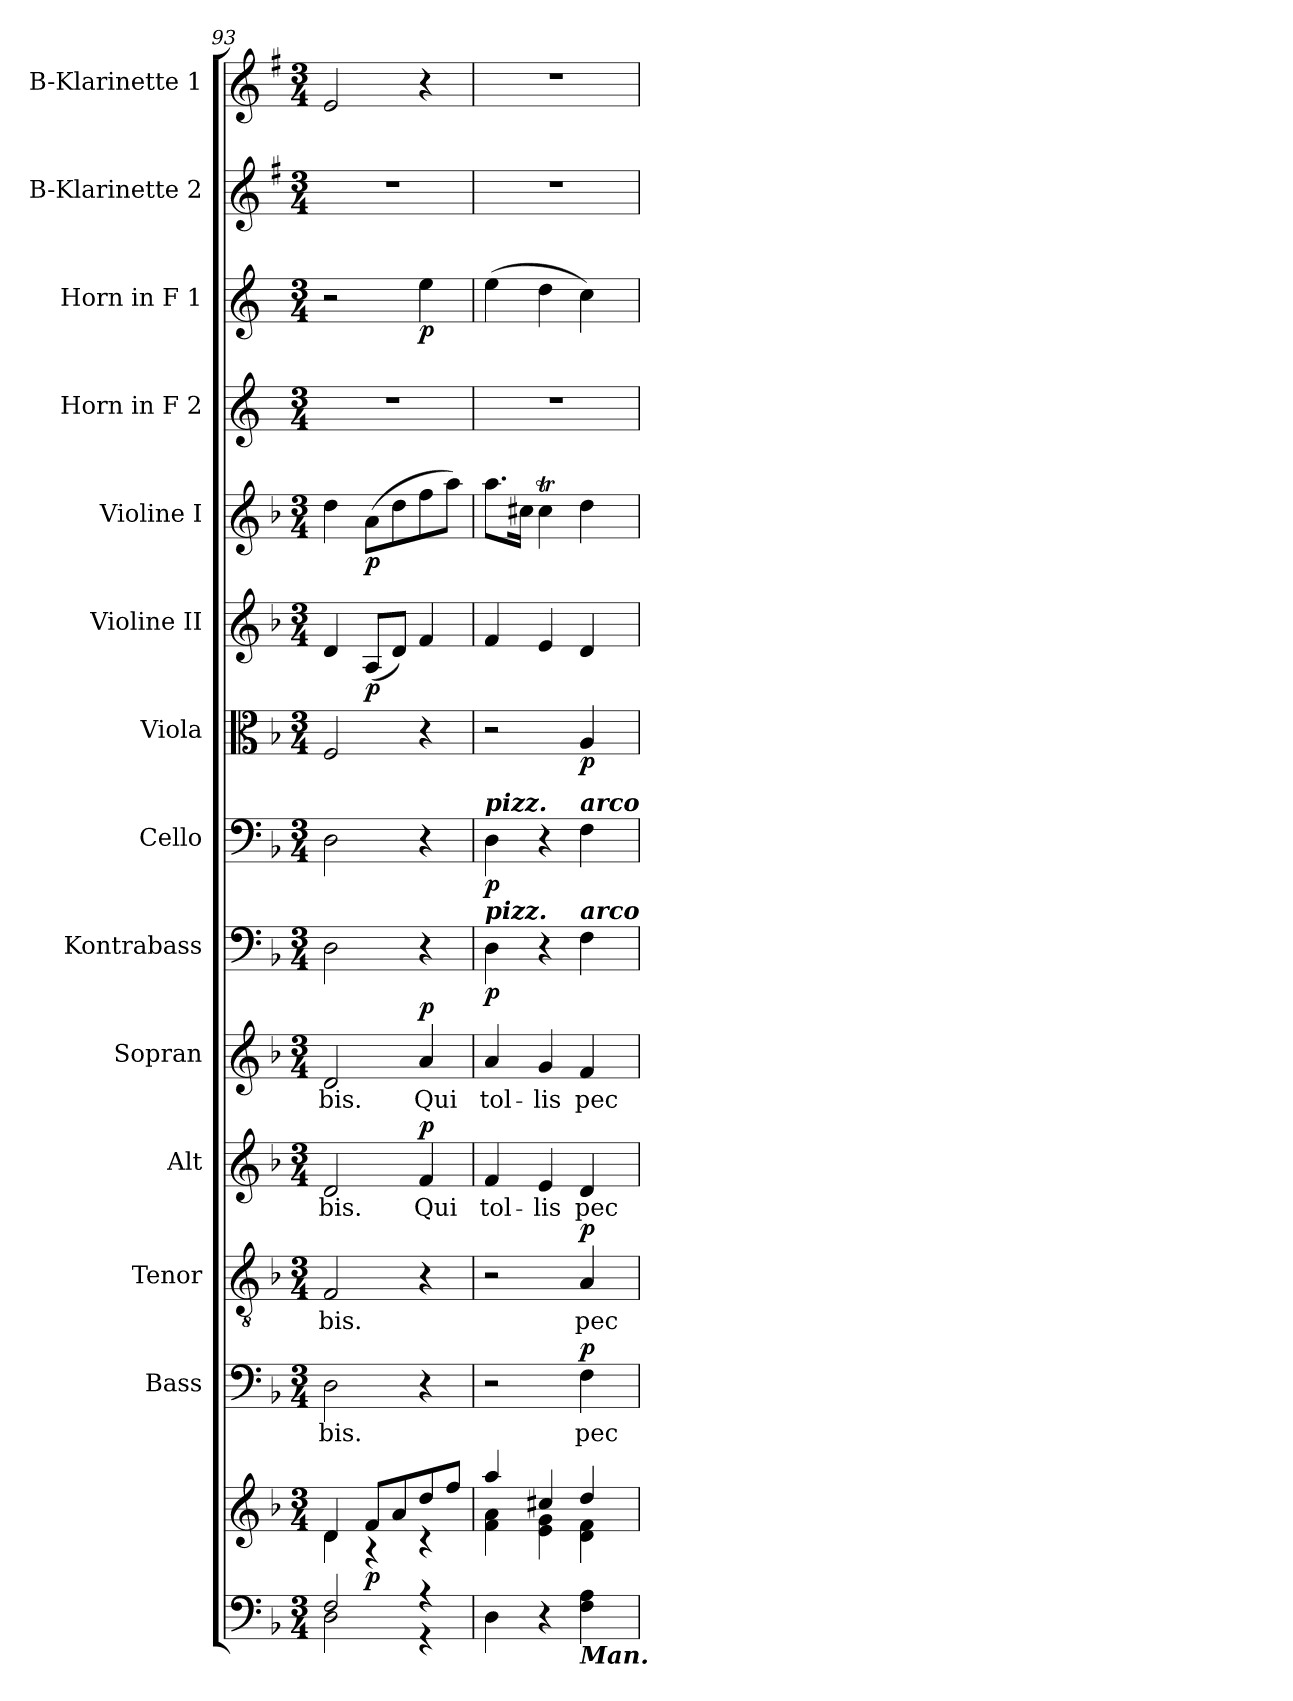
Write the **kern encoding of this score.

**kern	**kern	**dynam	**kern	**text	**dynam	**kern	**text	**dynam	**kern	**text	**dynam	**kern	**text	**dynam	**kern	**dynam	**kern	**dynam	**kern	**dynam	**kern	**dynam	**kern	**dynam	**kern	**kern	**dynam	**kern	**kern
*part14	*part14	*part14	*part13	*part13	*part13	*part12	*part12	*part12	*part11	*part11	*part11	*part10	*part10	*part10	*part9	*part9	*part8	*part8	*part7	*part7	*part6	*part6	*part5	*part5	*part4	*part3	*part3	*part2	*part1
*staff15	*staff14	*staff14/15	*staff13	*staff13	*staff13	*staff12	*staff12	*staff12	*staff11	*staff11	*staff11	*staff10	*staff10	*staff10	*staff9	*staff9	*staff8	*staff8	*staff7	*staff7	*staff6	*staff6	*staff5	*staff5	*staff4	*staff3	*staff3	*staff2	*staff1
*	*	*	*I"Bass	*	*	*I"Tenor	*	*	*I"Alt	*	*	*I"Sopran	*	*	*I"Kontrabass	*	*I"Cello	*	*I"Viola	*	*I"Violine II	*	*I"Violine I	*	*I"Horn in F 2	*I"Horn in F 1	*	*I"B-Klarinette 2	*I"B-Klarinette 1
*	*	*	*I'B.	*	*	*I'T.	*	*	*I'A.	*	*	*I'S.	*	*	*I'Kb.	*	*	*	*I'Vla.	*	*I'Vl. II	*	*I'Vl. I	*	*	*	*	*I'B Kl. 2	*I'B Kl. 1
*clefF4	*clefG2	*	*clefF4	*	*	*clefGv2	*	*	*clefG2	*	*	*clefG2	*	*	*clefF4	*	*clefF4	*	*clefC3	*	*clefG2	*	*clefG2	*	*clefG2	*clefG2	*	*clefG2	*clefG2
*	*	*	*	*	*	*	*	*	*	*	*	*	*	*	*ITrd7c12	*	*	*	*	*	*	*	*	*	*ITrd4c7	*ITrd4c7	*	*ITrd1c2	*ITrd1c2
*k[b-]	*k[b-]	*	*k[b-]	*	*	*k[b-]	*	*	*k[b-]	*	*	*k[b-]	*	*	*k[b-]	*	*k[b-]	*	*k[b-]	*	*k[b-]	*	*k[b-]	*	*k[b-]	*k[b-]	*	*k[b-]	*k[b-]
*F:	*F:	*	*F:	*	*	*F:	*	*	*F:	*	*	*F:	*	*	*F:	*	*F:	*	*F:	*	*F:	*	*F:	*	*F:	*F:	*	*F:	*F:
*M3/4	*M3/4	*	*M3/4	*	*	*M3/4	*	*	*M3/4	*	*	*M3/4	*	*	*M3/4	*	*M3/4	*	*M3/4	*	*M3/4	*	*M3/4	*	*M3/4	*M3/4	*	*M3/4	*M3/4
=93	=93	=93	=93	=93	=93	=93	=93	=93	=93	=93	=93	=93	=93	=93	=93	=93	=93	=93	=93	=93	=93	=93	=93	=93	=93	=93	=93	=93	=93
*^	*^	*	*	*	*	*	*	*	*	*	*	*	*	*	*	*	*	*	*	*	*	*	*	*	*	*	*	*	*
!	!	!	!	!	!	!LO:LY:b	!	!	!LO:LY:b	!	!	!LO:LY:b	!	!	!LO:LY:b	!	!	!	!	!	!	!	!	!	!	!	!	!	!	!	!
2F/	2D\	4d/	4d\	.	2D\	-bis.	.	2F/	-bis.	.	2d/	-bis.	.	2d/	-bis.	.	2DD\	.	2D\	.	2F/	.	4d/	.	4dd\	.	2.r	2r	.	2.r	2d/
!	!	!	!	!LO:DY:b	!	!	!	!	!	!	!	!	!	!	!	!	!	!	!	!	!	!	!	!LO:DY:b	!	!LO:DY:b	!	!	!	!	!
.	.	8f/L	4rA	p	.	.	.	.	.	.	.	.	.	.	.	.	.	.	.	.	.	.	(<8A/L	p	(>8a\L	p	.	.	.	.	.
.	.	8a/	.	.	.	.	.	.	.	.	.	.	.	.	.	.	.	.	.	.	.	.	8d/J)	.	8dd\	.	.	.	.	.	.
!	!	!	!	!	!	!	!	!	!	!	!	!LO:LY:b	!LO:DY:a	!	!LO:LY:b	!LO:DY:a	!	!	!	!	!	!	!	!	!	!	!	!	!LO:DY:b	!	!
4r	4r	8dd/	4rB	.	4r	.	.	4r	.	.	4f/	Qui	p	4a/	Qui	p	4r	.	4r	.	4r	.	4f/	.	8ff\	.	.	4a\	p	.	4r
.	.	8ff/J	.	.	.	.	.	.	.	.	.	.	.	.	.	.	.	.	.	.	.	.	.	.	8aa\J)	.	.	.	.	.	.
*v	*v	*	*	*	*	*	*	*	*	*	*	*	*	*	*	*	*	*	*	*	*	*	*	*	*	*	*	*	*	*	*
!!LO:PB:g=z
=94	=94	=94	=94	=94	=94	=94	=94	=94	=94	=94	=94	=94	=94	=94	=94	=94	=94	=94	=94	=94	=94	=94	=94	=94	=94	=94	=94	=94	=94	=94
!	!	!	!	!	!	!	!	!	!	!	!	!	!	!	!	!	!	!LO:TX:a:Bi:t=pizz.	!	!	!	!	!	!	!	!	!	!	!	!
!	!	!	!	!	!	!	!	!	!	!	!	!	!	!	!	!LO:TX:a:Bi:t=pizz.	!	!	!	!	!	!	!	!	!	!	!	!	!	!
!	!	!	!	!	!	!	!	!	!	!	!LO:LY:b	!	!	!LO:LY:b	!	!	!LO:DY:b	!	!LO:DY:b	!	!	!	!	!	!	!	!	!	!	!
4D\	4aa/	4f\ 4a\	.	2r	.	.	2r	.	.	4f/	tol-	.	4a/	tol-	.	4DD\	p	4D\	p	2r	.	4f/	.	8.aa\L	.	2.r	(>4a\	.	2.r	2.r
.	.	.	.	.	.	.	.	.	.	.	.	.	.	.	.	.	.	.	.	.	.	.	.	16cc#X\Jk	.	.	.	.	.	.
!	!	!	!	!	!	!	!	!	!	!	!LO:LY:b	!	!	!LO:LY:b	!	!	!	!	!	!	!	!	!	!	!	!	!	!	!	!
4r	4cc#X/	4e\ 4g\	.	.	.	.	.	.	.	4e/	-lis	.	4g/	-lis	.	4r	.	4r	.	.	.	4e/	.	4cc#t\	.	.	4g\	.	.	.
!	!	!	!	!	!	!	!	!	!	!	!	!	!	!	!	!	!	!LO:TX:a:Bi:t=arco	!	!	!	!	!	!	!	!	!	!	!	!
!	!	!	!	!	!	!	!	!	!	!	!	!	!	!	!	!LO:TX:a:Bi:t=arco	!	!	!	!	!	!	!	!	!	!	!	!	!	!
!LO:TX:b:Bi:t=Man.	!	!	!	!	!	!	!	!	!	!	!	!	!	!	!	!	!	!	!	!	!	!	!	!	!	!	!	!	!	!
!	!	!	!	!	!LO:LY:b	!LO:DY:a	!	!LO:LY:b	!LO:DY:a	!	!LO:LY:b	!	!	!LO:LY:b	!	!	!	!	!	!	!LO:DY:b	!	!	!	!	!	!	!	!	!
4F\ 4A\	4dd/	4d\ 4f\	.	4F\	pec-	p	4A/	pec-	p	4d/	pec-	.	4f/	pec-	.	4FF\	.	4F\	.	4A/	p	4d/	.	4dd\	.	.	4f\)	.	.	.
*	*v	*v	*	*	*	*	*	*	*	*	*	*	*	*	*	*	*	*	*	*	*	*	*	*	*	*	*	*	*	*
=	=	=	=	=	=	=	=	=	=	=	=	=	=	=	=	=	=	=	=	=	=	=	=	=	=	=	=	=	=
*-	*-	*-	*-	*-	*-	*-	*-	*-	*-	*-	*-	*-	*-	*-	*-	*-	*-	*-	*-	*-	*-	*-	*-	*-	*-	*-	*-	*-	*-
